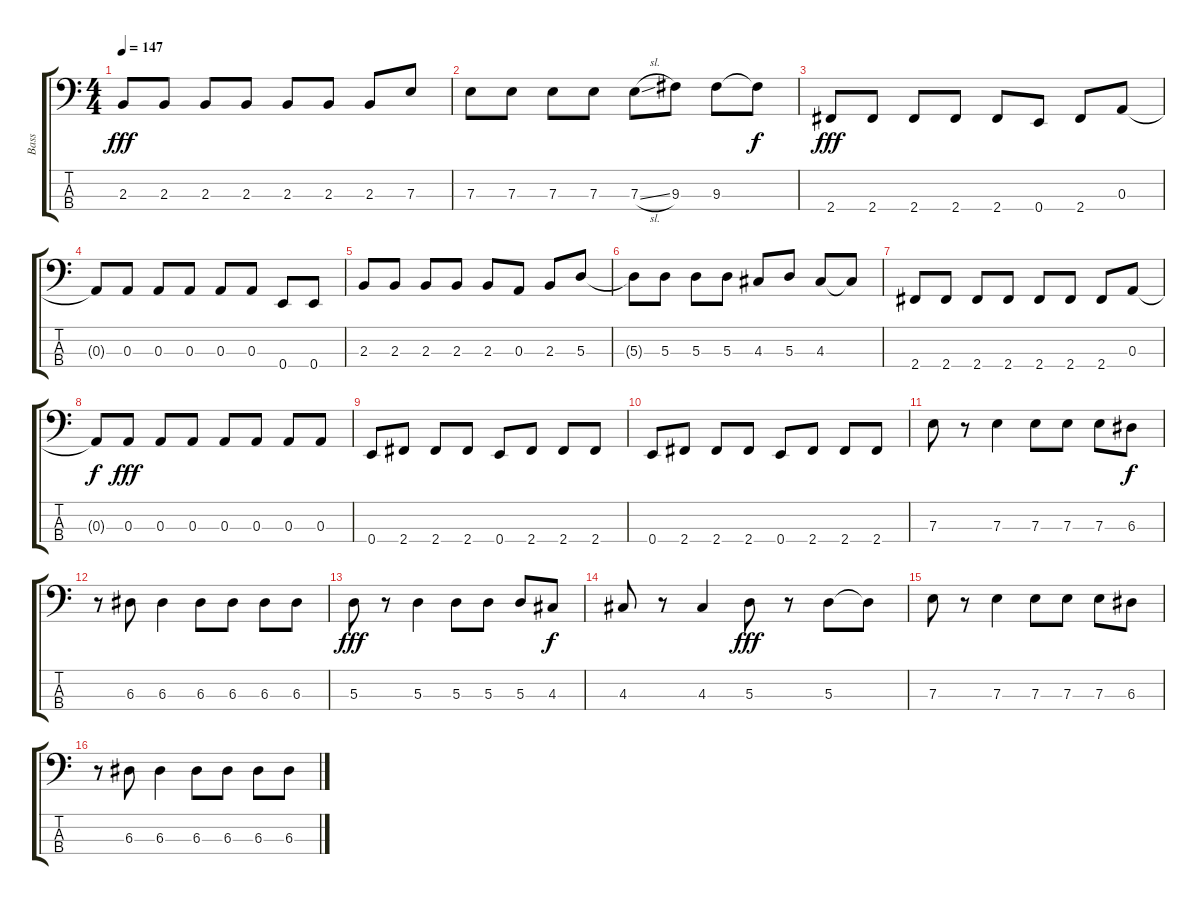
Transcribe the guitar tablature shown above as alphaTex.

\track ("Bass" "Bass") {instrument electricbassfinger}
\staff {score tabs}
\tuning (G2 D2 A1 E1) {hide}
\ts (4 4)
\tempo 147
\clef f4
\ks c
2.3.8{dy fff} 2.3.8 2.3.8 2.3.8 2.3.8 2.3.8 2.3.8 7.3.8 |
7.3.8 7.3.8 7.3.8 7.3.8 7.3{sl}.8 9.3.8 9.3.8 9.3{t}.8{dy f} |
2.4.8{dy fff} 2.4.8 2.4.8 2.4.8 2.4.8 0.4.8 2.4.8 0.3.8 |
0.3{t}.8 0.3.8 0.3.8 0.3.8 0.3.8 0.3.8 0.4.8 0.4.8 |
2.3.8 2.3.8 2.3.8 2.3.8 2.3.8 0.3.8 2.3.8 5.3.8 |
5.3{t}.8 5.3.8 5.3.8 5.3.8 4.3.8 5.3.8 4.3.8 4.3{t}.8 |
2.4.8 2.4.8 2.4.8 2.4.8 2.4.8 2.4.8 2.4.8 0.3.8 |
0.3{t}.8{dy f} 0.3.8{dy fff} 0.3.8 0.3.8 0.3.8 0.3.8 0.3.8 0.3.8 |
0.4.8 2.4.8 2.4.8 2.4.8 0.4.8 2.4.8 2.4.8 2.4.8 |
0.4.8 2.4.8 2.4.8 2.4.8 0.4.8 2.4.8 2.4.8 2.4.8 |
7.3.8 r.8 7.3.4 7.3.8 7.3.8 7.3.8 6.3.8{dy f} |
r.8 6.3.8 6.3.4 6.3.8 6.3.8 6.3.8 6.3.8 |
5.3.8{dy fff} r.8 5.3.4 5.3.8 5.3.8 5.3.8 4.3.8{dy f} |
4.3.8 r.8 4.3.4 5.3.8{dy fff} r.8 5.3.8 5.3{t}.8 |
7.3.8 r.8 7.3.4 7.3.8 7.3.8 7.3.8 6.3.8 |
r.8 6.3.8 6.3.4 6.3.8 6.3.8 6.3.8 6.3.8
